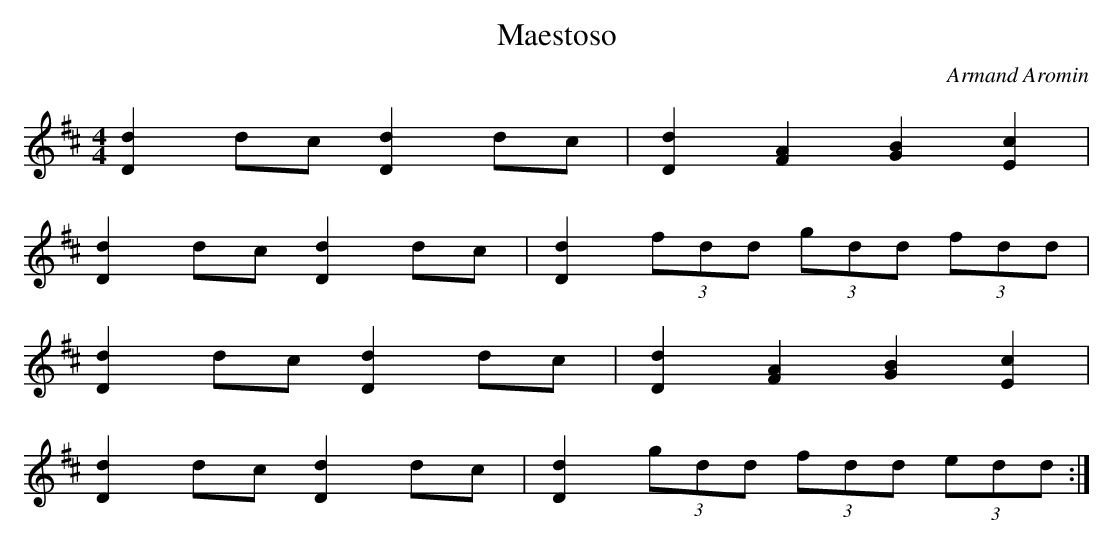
X:1
T: Maestoso
C: Armand Aromin
M: 4/4
L: 1/8
K: Dmaj
[d2D2] dc [d2D2] dc | [d2D2] [A2F2] [B2G2] [c2E2] |
[d2D2] dc [d2D2] dc | [d2D2] (3fdd (3gdd (3fdd |
[d2D2] dc [d2D2] dc | [d2D2] [A2F2] [B2G2] [c2E2] |
[d2D2] dc [d2D2] dc | [d2D2] (3gdd (3fdd (3edd :|
